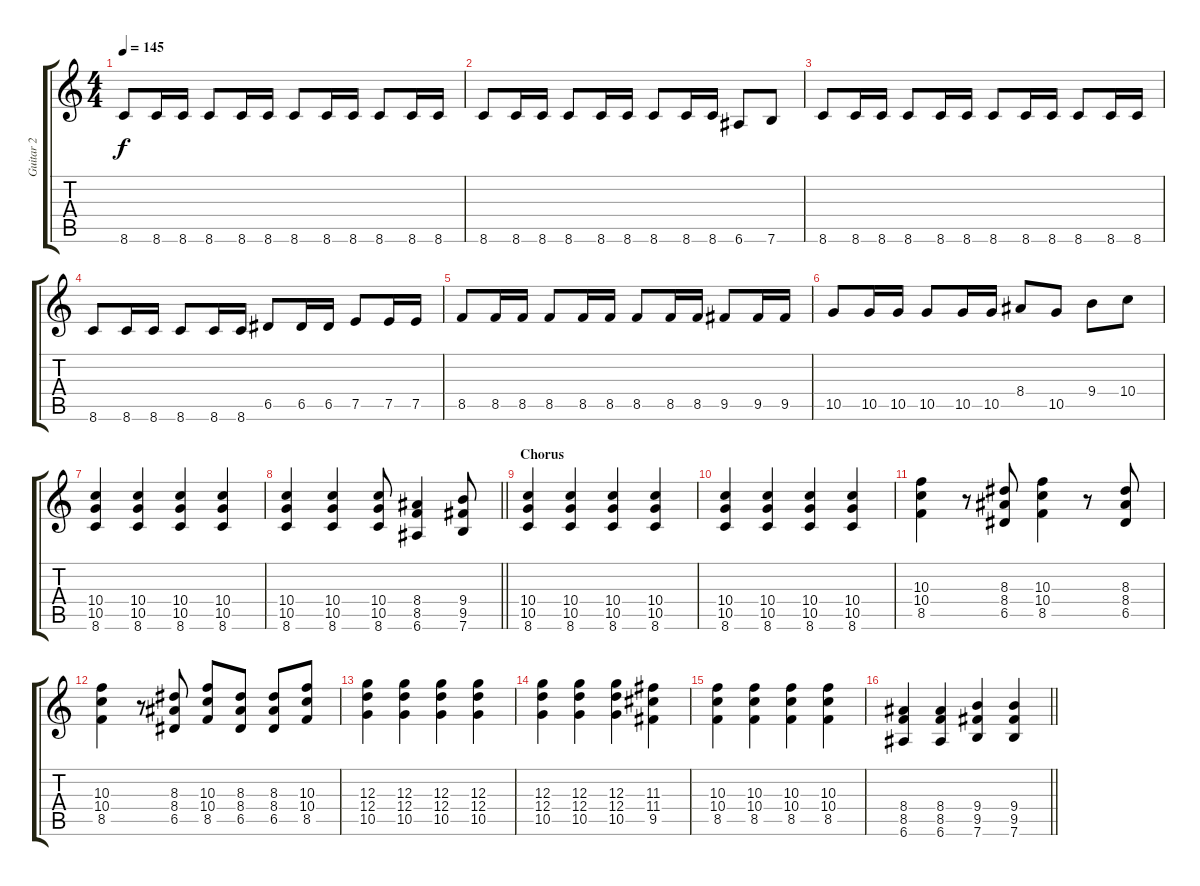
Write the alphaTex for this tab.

\track ("Guitar 2" "Guitar 2") {instrument overdrivenguitar}
\staff {score tabs}
\tuning (E4 B3 G3 D3 A2 E2) {hide}
\ts (4 4)
\tempo 145
\clef g2
\ks c
8.6.8{dy f} 8.6.16 8.6.16 8.6.8 8.6.16 8.6.16 8.6.8 8.6.16 8.6.16 8.6.8 8.6.16 8.6.16 |
8.6.8 8.6.16 8.6.16 8.6.8 8.6.16 8.6.16 8.6.8 8.6.16 8.6.16 6.6.8 7.6.8 |
8.6.8 8.6.16 8.6.16 8.6.8 8.6.16 8.6.16 8.6.8 8.6.16 8.6.16 8.6.8 8.6.16 8.6.16 |
8.6.8 8.6.16 8.6.16 8.6.8 8.6.16 8.6.16 6.5.8 6.5.16 6.5.16 7.5.8 7.5.16 7.5.16 |
8.5.8 8.5.16 8.5.16 8.5.8 8.5.16 8.5.16 8.5.8 8.5.16 8.5.16 9.5.8 9.5.16 9.5.16 |
10.5.8 10.5.16 10.5.16 10.5.8 10.5.16 10.5.16 8.4.8 10.5.8 9.4.8 10.4.8 |
(10.4 10.5 8.6).4 (10.4 10.5 8.6).4 (10.4 10.5 8.6).4 (10.4 10.5 8.6).4 |
\barLineRight lightlight
(10.4 10.5 8.6).4 (10.4 10.5 8.6).4 (10.4 10.5 8.6).8 (8.4 8.5 6.6).4 (9.4 9.5 7.6).8 |
\section ("" "Chorus")
(10.4 10.5 8.6).4 (10.4 10.5 8.6).4 (10.4 10.5 8.6).4 (10.4 10.5 8.6).4 |
(10.4 10.5 8.6).4 (10.4 10.5 8.6).4 (10.4 10.5 8.6).4 (10.4 10.5 8.6).4 |
(10.3 10.4 8.5).4 r.8 (8.3 8.4 6.5).8 (10.3 10.4 8.5).4 r.8 (8.3 8.4 6.5).8 |
(10.3 10.4 8.5).4 r.8 (8.3 8.4 6.5).8 (10.3 10.4 8.5).8 (8.3 8.4 6.5).8 (8.3 8.4 6.5).8 (10.3 10.4 8.5).8 |
(12.3 12.4 10.5).4 (12.3 12.4 10.5).4 (12.3 12.4 10.5).4 (12.3 12.4 10.5).4 |
(12.3 12.4 10.5).4 (12.3 12.4 10.5).4 (12.3 12.4 10.5).4 (11.3 11.4 9.5).4 |
(10.3 10.4 8.5).4 (10.3 10.4 8.5).4 (10.3 10.4 8.5).4 (10.3 10.4 8.5).4 |
\barLineRight lightlight
(8.4 8.5 6.6).4 (8.4 8.5 6.6).4 (9.4 9.5 7.6).4 (9.4 9.5 7.6).4
